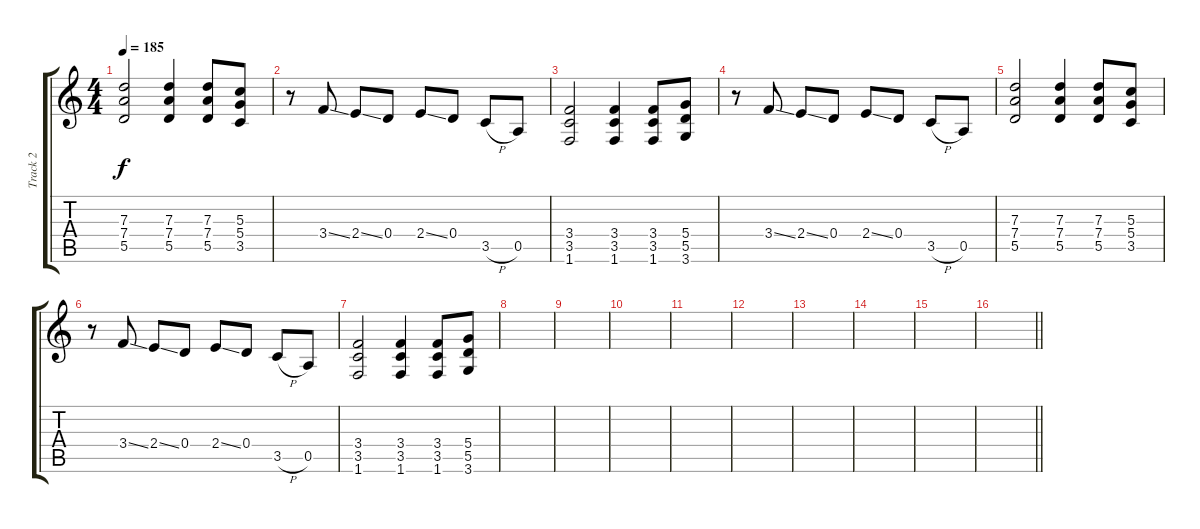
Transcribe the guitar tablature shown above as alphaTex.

\track ("Track 2" "Track 2") {instrument overdrivenguitar}
\staff {score tabs}
\tuning (E4 B3 G3 D3 A2 E2) {hide}
\ts (4 4)
\tempo 185
\clef g2
\ks c
(7.3 7.4 5.5).2{dy f} (7.3 7.4 5.5).4 (7.3 7.4 5.5).8 (5.3 5.4 3.5).8 |
r.8 3.4{ss}.8 2.4{ss}.8 0.4.8 2.4{ss}.8 0.4.8 3.5{h}.8 0.5.8 |
(3.4 3.5 1.6).2 (3.4 3.5 1.6).4 (3.4 3.5 1.6).8 (5.4 5.5 3.6).8 |
r.8 3.4{ss}.8 2.4{ss}.8 0.4.8 2.4{ss}.8 0.4.8 3.5{h}.8 0.5.8 |
(7.3 7.4 5.5).2 (7.3 7.4 5.5).4 (7.3 7.4 5.5).8 (5.3 5.4 3.5).8 |
r.8 3.4{ss}.8 2.4{ss}.8 0.4.8 2.4{ss}.8 0.4.8 3.5{h}.8 0.5.8 |
(3.4 3.5 1.6).2 (3.4 3.5 1.6).4 (3.4 3.5 1.6).8 (5.4 5.5 3.6).8 |
|
|
|
|
|
|
|
|
\barLineRight lightlight
